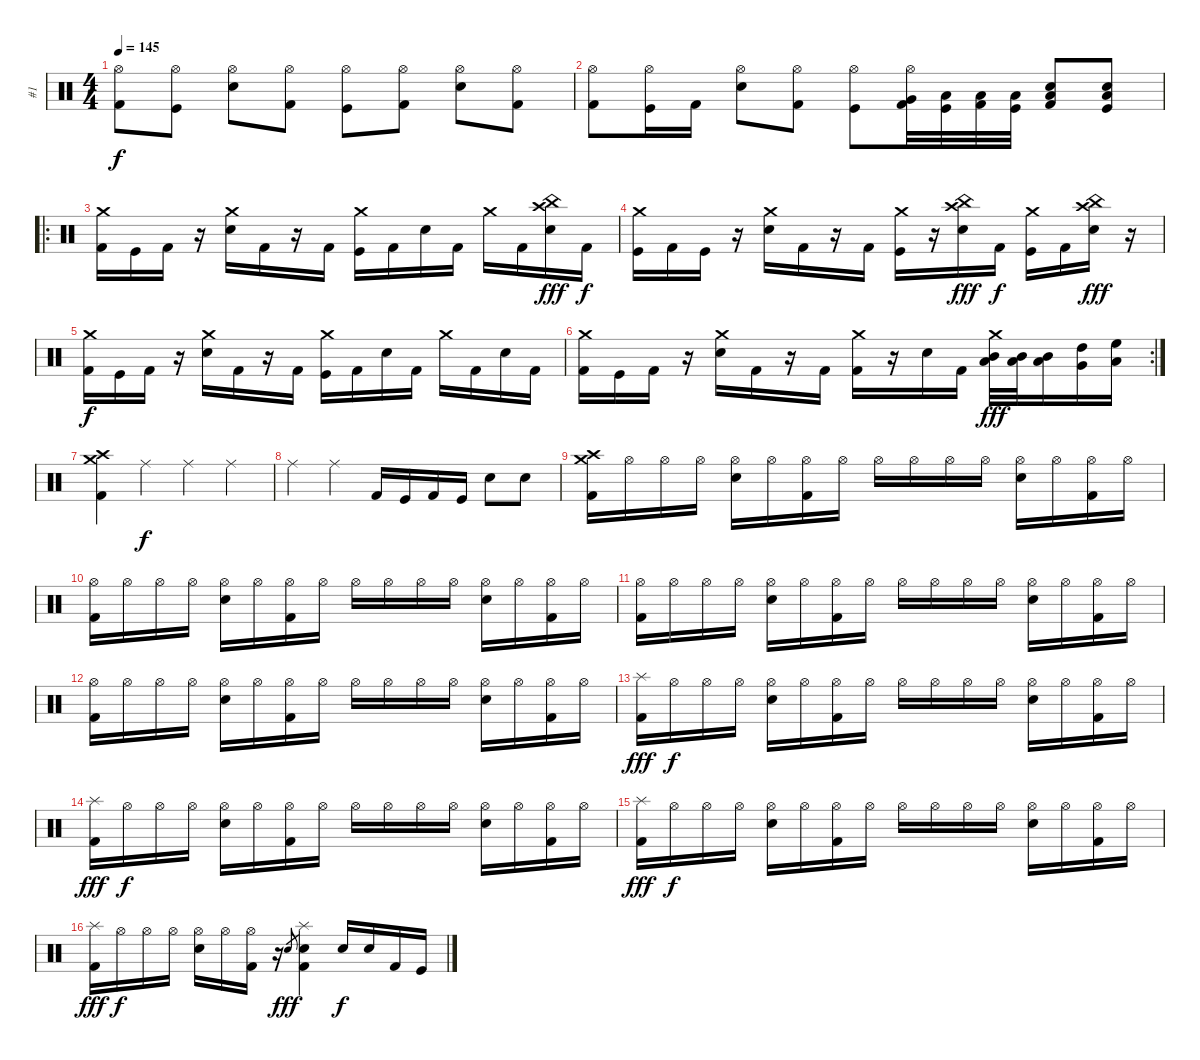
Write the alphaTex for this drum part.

\track ("#1" "#1") {instrument percussion}
\staff {score}
\articulation defaults
\ts (4 4)
\tempo 145
\clef neutral
\ks c
("Hi-Hat (open)" "Kick (hit) 2").8{dy f} ("Hi-Hat (open)" "Kick (hit)").8 ("Hi-Hat (open)" "Electric Snare (hit)").8 ("Hi-Hat (open)" "Kick (hit) 2").8 ("Hi-Hat (open)" "Kick (hit)").8 ("Hi-Hat (open)" "Kick (hit) 2").8 ("Hi-Hat (open)" "Electric Snare (hit)").8 ("Hi-Hat (open)" "Kick (hit) 2").8 |
("Hi-Hat (open)" "Kick (hit) 2").8 ("Hi-Hat (open)" "Kick (hit)").16 "Kick (hit) 2".16 ("Hi-Hat (open)" "Electric Snare (hit)").8 ("Hi-Hat (open)" "Kick (hit) 2").8 ("Hi-Hat (open)" "Kick (hit)").8 ("Hi-Hat (open)" "Very Low Tom (hit)" "Kick (hit) 2").32 ("Low Floor Tom (hit)" "Kick (hit)").32 ("Low Floor Tom (hit)" "Kick (hit) 2").32 ("Low Floor Tom (hit)" "Kick (hit)").32 ("Low Floor Tom (hit)" "Electric Snare (hit)" "Kick (hit) 2").8 ("Low Floor Tom (hit)" "Electric Snare (hit)" "Kick (hit)").8 |
\ro
("Crash medium (hit)" "Kick (hit) 2").16 "Kick (hit)".16 "Kick (hit) 2".16 r.16 ("Crash medium (hit)" "Electric Snare (hit)").16 "Kick (hit) 2".16 r.16 "Kick (hit) 2".16 ("Crash medium (hit)" "Kick (hit)").16 "Kick (hit) 2".16 "Electric Snare (hit)".16 "Kick (hit) 2".16 "Crash medium (hit)".16 "Kick (hit) 2".16 ("Crash high (hit)" "China (hit)" "Electric Snare (hit)").16{dy fff} "Kick (hit) 2".16{dy f} |
("Crash medium (hit)" "Kick (hit)").16 "Kick (hit) 2".16 "Kick (hit)".16 r.16 ("Crash medium (hit)" "Electric Snare (hit)").16 "Kick (hit) 2".16 r.16 "Kick (hit) 2".16 ("Crash medium (hit)" "Kick (hit)").16 r.16 ("Crash high (hit)" "China (hit)" "Electric Snare (hit)").16{dy fff} "Kick (hit) 2".16{dy f} ("Crash medium (hit)" "Kick (hit)").16 "Kick (hit) 2".16 ("Crash high (hit)" "China (hit)" "Electric Snare (hit)").16{dy fff} r.16 |
("Crash medium (hit)" "Kick (hit) 2").16{dy f} "Kick (hit)".16 "Kick (hit) 2".16 r.16 ("Crash medium (hit)" "Electric Snare (hit)").16 "Kick (hit) 2".16 r.16 "Kick (hit) 2".16 ("Crash medium (hit)" "Kick (hit)").16 "Kick (hit) 2".16 "Electric Snare (hit)".16 "Kick (hit) 2".16 "Crash medium (hit)".16 "Kick (hit) 2".16 "Electric Snare (hit)".16 "Kick (hit) 2".16 |
\rc 2
("Crash medium (hit)" "Kick (hit) 2").16 "Kick (hit)".16 "Kick (hit) 2".16 r.16 ("Crash medium (hit)" "Electric Snare (hit)").16 "Kick (hit) 2".16 r.16 "Kick (hit) 2".16 ("Crash medium (hit)" "Kick (hit) 2").16 r.16 "Electric Snare (hit)".16 "Kick (hit) 2".16 ("Crash medium (hit)" "Low Floor Tom (hit)" "Mid Tom (hit)").32{dy fff} ("Low Floor Tom (hit)" "Mid Tom (hit)").32 ("Low Floor Tom (hit)" "Mid Tom (hit)").16 ("Very Low Tom (hit)" "High Tom (hit)").16 ("Low Tom (hit)" "High Floor Tom (hit)").16 |
("Crash high (hit)" "Crash medium (hit)" "Kick (hit) 2").4 "Ride (middle)".4{dy f} "Ride (middle)".4 "Ride (middle)".4 |
"Ride (middle)".4 "Ride (middle)".4 "Kick (hit) 2".16 "Kick (hit)".16 "Kick (hit) 2".16 "Kick (hit)".16 "Electric Snare (hit)".8 "Electric Snare (hit)".8 |
("Crash high (hit)" "Crash medium (hit)" "Kick (hit) 2").16 "Hi-Hat (open)".16 "Hi-Hat (open)".16 "Hi-Hat (open)".16 ("Hi-Hat (open)" "Electric Snare (hit)").16 "Hi-Hat (open)".16 ("Hi-Hat (open)" "Kick (hit) 2").16 "Hi-Hat (open)".16 "Hi-Hat (open)".16 "Hi-Hat (open)".16 "Hi-Hat (open)".16 "Hi-Hat (open)".16 ("Hi-Hat (open)" "Electric Snare (hit)").16 "Hi-Hat (open)".16 ("Hi-Hat (open)" "Kick (hit) 2").16 "Hi-Hat (open)".16 |
("Hi-Hat (open)" "Kick (hit) 2").16 "Hi-Hat (open)".16 "Hi-Hat (open)".16 "Hi-Hat (open)".16 ("Hi-Hat (open)" "Electric Snare (hit)").16 "Hi-Hat (open)".16 ("Hi-Hat (open)" "Kick (hit) 2").16 "Hi-Hat (open)".16 "Hi-Hat (open)".16 "Hi-Hat (open)".16 "Hi-Hat (open)".16 "Hi-Hat (open)".16 ("Hi-Hat (open)" "Electric Snare (hit)").16 "Hi-Hat (open)".16 ("Hi-Hat (open)" "Kick (hit) 2").16 "Hi-Hat (open)".16 |
("Hi-Hat (open)" "Kick (hit) 2").16 "Hi-Hat (open)".16 "Hi-Hat (open)".16 "Hi-Hat (open)".16 ("Hi-Hat (open)" "Electric Snare (hit)").16 "Hi-Hat (open)".16 ("Hi-Hat (open)" "Kick (hit) 2").16 "Hi-Hat (open)".16 "Hi-Hat (open)".16 "Hi-Hat (open)".16 "Hi-Hat (open)".16 "Hi-Hat (open)".16 ("Hi-Hat (open)" "Electric Snare (hit)").16 "Hi-Hat (open)".16 ("Hi-Hat (open)" "Kick (hit) 2").16 "Hi-Hat (open)".16 |
("Hi-Hat (open)" "Kick (hit) 2").16 "Hi-Hat (open)".16 "Hi-Hat (open)".16 "Hi-Hat (open)".16 ("Hi-Hat (open)" "Electric Snare (hit)").16 "Hi-Hat (open)".16 ("Hi-Hat (open)" "Kick (hit) 2").16 "Hi-Hat (open)".16 "Hi-Hat (open)".16 "Hi-Hat (open)".16 "Hi-Hat (open)".16 "Hi-Hat (open)".16 ("Hi-Hat (open)" "Electric Snare (hit)").16 "Hi-Hat (open)".16 ("Hi-Hat (open)" "Kick (hit) 2").16 "Hi-Hat (open)".16 |
("Splash (hit)" "Kick (hit) 2").16{dy fff} "Hi-Hat (open)".16{dy f} "Hi-Hat (open)".16 "Hi-Hat (open)".16 ("Hi-Hat (open)" "Electric Snare (hit)").16 "Hi-Hat (open)".16 ("Hi-Hat (open)" "Kick (hit) 2").16 "Hi-Hat (open)".16 "Hi-Hat (open)".16 "Hi-Hat (open)".16 "Hi-Hat (open)".16 "Hi-Hat (open)".16 ("Hi-Hat (open)" "Electric Snare (hit)").16 "Hi-Hat (open)".16 ("Hi-Hat (open)" "Kick (hit) 2").16 "Hi-Hat (open)".16 |
("Splash (hit)" "Kick (hit) 2").16{dy fff} "Hi-Hat (open)".16{dy f} "Hi-Hat (open)".16 "Hi-Hat (open)".16 ("Hi-Hat (open)" "Electric Snare (hit)").16 "Hi-Hat (open)".16 ("Hi-Hat (open)" "Kick (hit) 2").16 "Hi-Hat (open)".16 "Hi-Hat (open)".16 "Hi-Hat (open)".16 "Hi-Hat (open)".16 "Hi-Hat (open)".16 ("Hi-Hat (open)" "Electric Snare (hit)").16 "Hi-Hat (open)".16 ("Hi-Hat (open)" "Kick (hit) 2").16 "Hi-Hat (open)".16 |
("Splash (hit)" "Kick (hit) 2").16{dy fff} "Hi-Hat (open)".16{dy f} "Hi-Hat (open)".16 "Hi-Hat (open)".16 ("Hi-Hat (open)" "Electric Snare (hit)").16 "Hi-Hat (open)".16 ("Hi-Hat (open)" "Kick (hit) 2").16 "Hi-Hat (open)".16 "Hi-Hat (open)".16 "Hi-Hat (open)".16 "Hi-Hat (open)".16 "Hi-Hat (open)".16 ("Hi-Hat (open)" "Electric Snare (hit)").16 "Hi-Hat (open)".16 ("Hi-Hat (open)" "Kick (hit) 2").16 "Hi-Hat (open)".16 |
("Splash (hit)" "Kick (hit) 2").16{dy fff} "Hi-Hat (open)".16{dy f} "Hi-Hat (open)".16 "Hi-Hat (open)".16 ("Hi-Hat (open)" "Electric Snare (hit)").16 "Hi-Hat (open)".16 ("Hi-Hat (open)" "Kick (hit) 2").16 r.16 "Electric Snare (hit)".8{gr dy fff} ("Splash (hit)" "Electric Snare (hit)" "Kick (hit) 2").4 "Electric Snare (hit)".16{dy f} "Electric Snare (hit)".16 "Kick (hit) 2".16 "Kick (hit)".16
